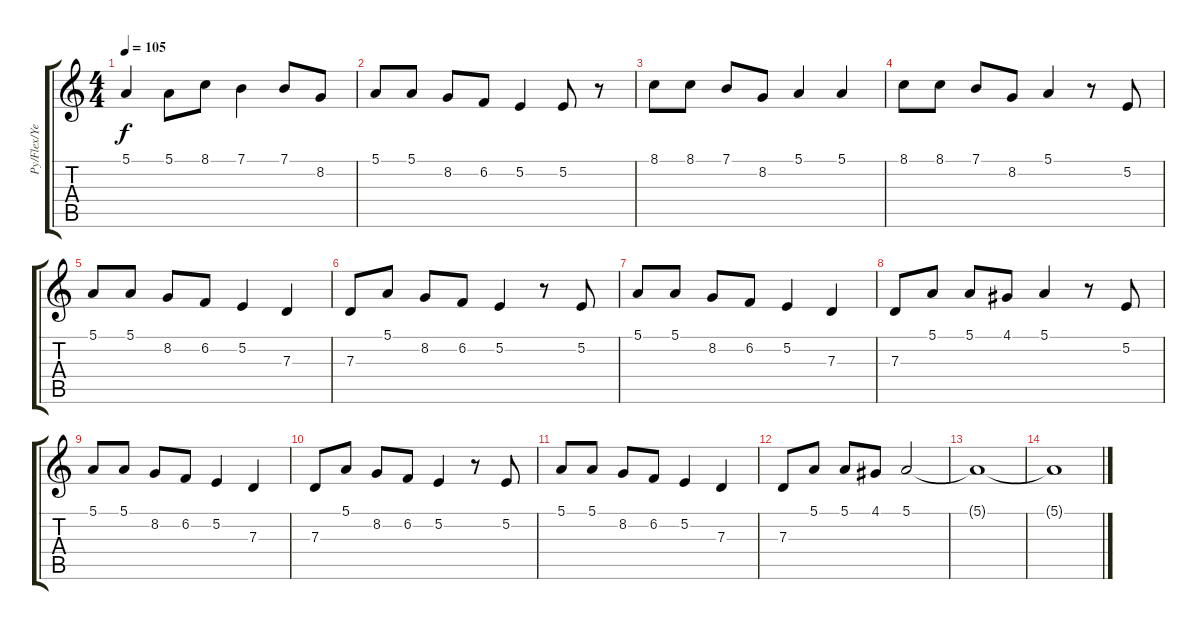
\track ("Py/Flex/Yellow" "Py/Flex/Ye") {instrument bagpipe}
\staff {score tabs}
\tuning (E4 B3 G3 D3 A2 E2) {hide}
\ts (4 4)
\tempo 105
\clef g2
\ks c
5.1.4{dy f} 5.1.8 8.1.8 7.1.4 7.1.8 8.2.8 |
5.1.8 5.1.8 8.2.8 6.2.8 5.2.4 5.2.8 r.8 |
8.1.8 8.1.8 7.1.8 8.2.8 5.1.4 5.1.4 |
8.1.8 8.1.8 7.1.8 8.2.8 5.1.4 r.8 5.2.8 |
5.1.8 5.1.8 8.2.8 6.2.8 5.2.4 7.3.4 |
7.3.8 5.1.8 8.2.8 6.2.8 5.2.4 r.8 5.2.8 |
5.1.8 5.1.8 8.2.8 6.2.8 5.2.4 7.3.4 |
7.3.8 5.1.8 5.1.8 4.1.8 5.1.4 r.8 5.2.8 |
5.1.8 5.1.8 8.2.8 6.2.8 5.2.4 7.3.4 |
7.3.8 5.1.8 8.2.8 6.2.8 5.2.4 r.8 5.2.8 |
5.1.8 5.1.8 8.2.8 6.2.8 5.2.4 7.3.4 |
7.3.8 5.1.8 5.1.8 4.1.8 5.1.2 |
5.1{t}.1{volume 0} |
5.1{t}.1
